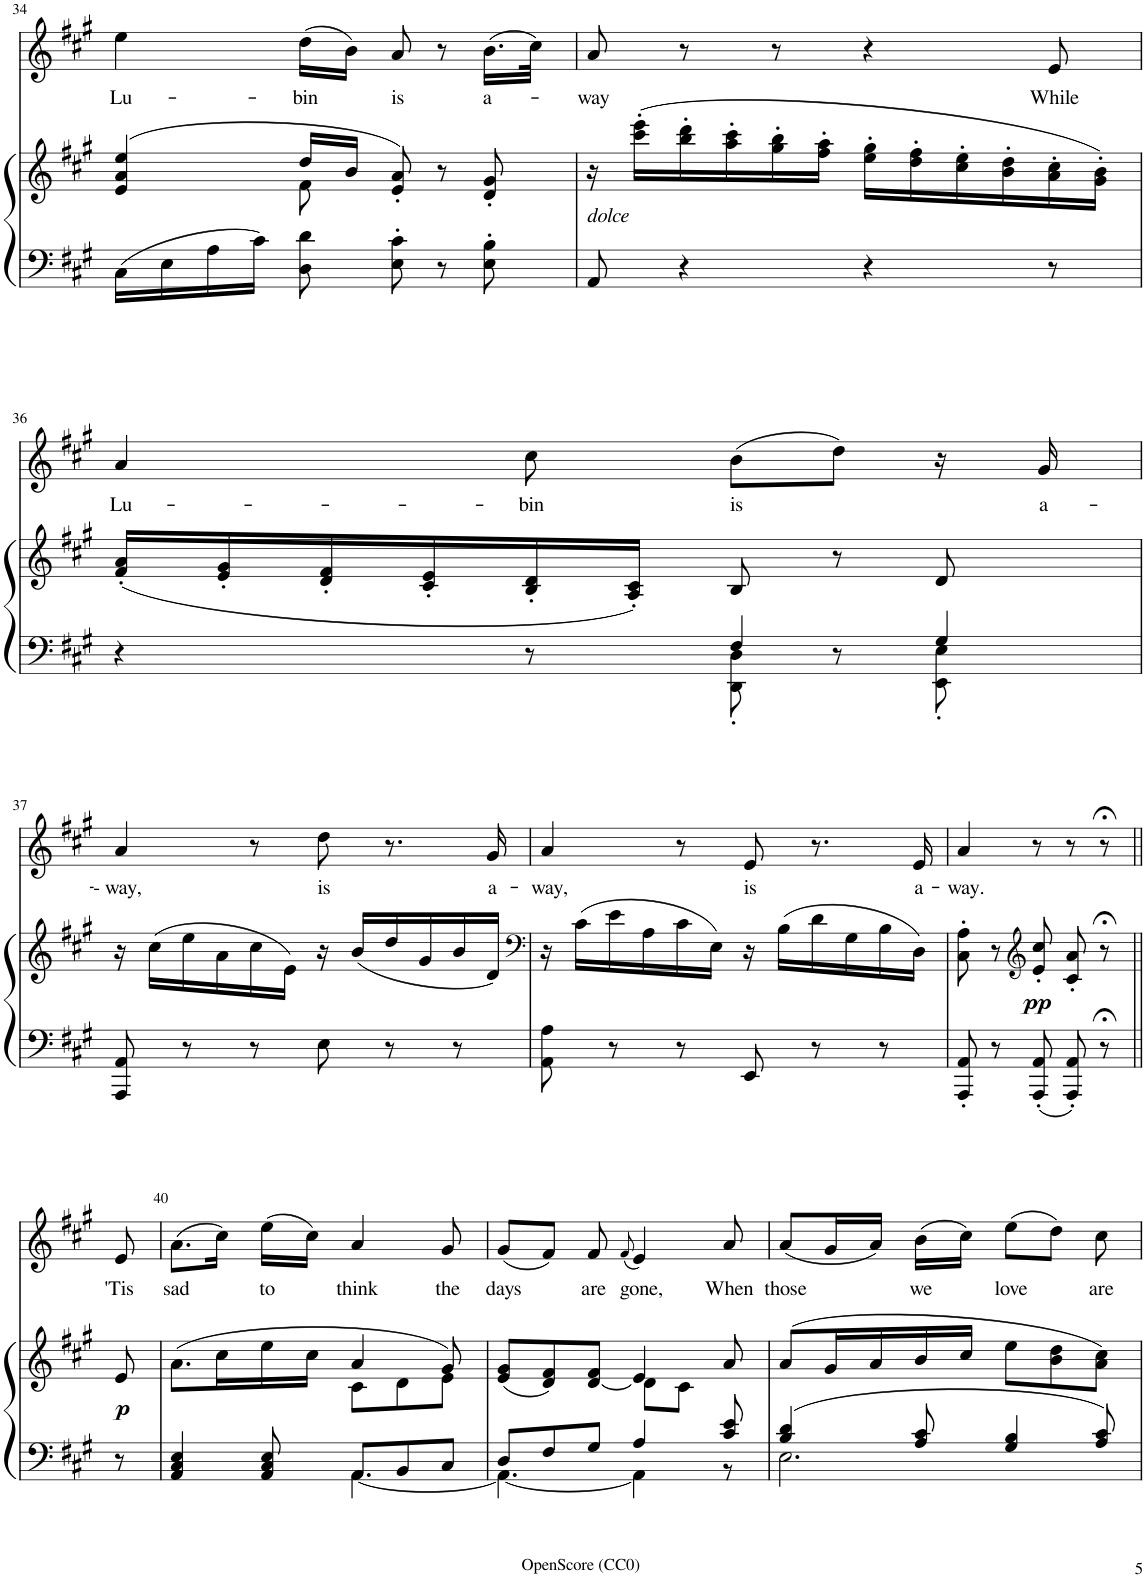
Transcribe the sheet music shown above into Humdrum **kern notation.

**kern	**kern	**dynam	**kern	**text
*part2	*part2	*part2	*part1	*part1
*staff3	*staff2	*staff2/3	*staff1	*staff1
*I"Piano	*	*	*I"Voice	*
*I'Pno	*	*	*	*
!!LO:PB:g=z
*clefF4	*clefG2	*	*clefG2	*
*k[f#c#g#]	*k[f#c#g#]	*	*k[f#c#g#]	*
*M6/8	*M6/8	*	*M6/8	*
=34	=34	=34	=34	=34
*	*^	*	*	*
!	!	!	!	!	!LO:LY:b
16C#\LL	(4e/ 4a/ 4ee/	4ryy	.	4ee\	Lu-
16E\	.	.	.	.	.
16A\	.	.	.	.	.
16c#\JJ	.	.	.	.	.
!	!	!	!	!	!LO:LY:b
8D\ 8d\	16dd/LL	8f#\	.	(16dd\LL	-bin
.	16b/JJ	.	.	16b\JJ)	.
!	!	!	!	!	!LO:LY:b
8E\' 8c#\'	8e/' 8a/')	4.ryy	.	8a/	is
8r	8r	.	.	8r	.
!	!	!	!	!	!LO:LY:b
8E\' 8B\'	8d/' 8g#/'	.	.	(16.b\LL	a-
.	.	.	.	32cc#\JJk)	.
*	*v	*v	*	*	*
=35	=35	=35	=35	=35
!	!LO:TX:b:i:t=dolce	!	!	!
!	!	!	!	!LO:LY:b
8AA/	16r	.	8a/	-way
.	(16ccc#\' 16eee\'LL	.	.	.
4r	16bb\' 16ddd\'	.	8r	.
.	16aa\' 16ccc#\'	.	.	.
.	16gg#\' 16bb\'	.	8r	.
.	16ff#\' 16aa\'JJ	.	.	.
4r	16ee\' 16gg#\'LL	.	4r	.
.	16dd\' 16ff#\'	.	.	.
.	16cc#\' 16ee\'	.	.	.
.	16b\' 16dd\'	.	.	.
!	!	!	!	!LO:LY:b
8r	16a\' 16cc#\'	.	8e/	While
.	16g#\' 16b\'JJ)	.	.	.
!!LO:LB:g=z
=36	=36	=36	=36	=36
*^	*	*	*	*
!	!	!	!	!	!LO:LY:b
4r	4.ryy	(16f#/' 16a/'LL	.	4a/	Lu-
.	.	16e/' 16g#/'	.	.	.
.	.	16d/' 16f#/'	.	.	.
.	.	16c#/' 16e/'	.	.	.
!	!	!	!	!	!LO:LY:b
8r	.	16B/' 16d/'	.	8cc#\	-bin
.	.	16A/' 16c#/'JJ)	.	.	.
!	!	!	!	!	!LO:LY:b
8F#/	8DD\' 8D\'	8B/	.	(8b\L	is
8r	8ryy	8r	.	8dd\J)	.
8G#/	8EE\' 8E\'	8d/	.	16r	.
!	!	!	!	!	!LO:LY:b
.	.	.	.	16g#/	a-
*v	*v	*	*	*	*
!!LO:LB:g=z
=37	=37	=37	=37	=37
!	!	!	!	!LO:LY:b
8AAA/ 8AA/	16r	.	4a/	-- way,
.	(16cc#\LL	.	.	.
8r	16ee\	.	.	.
.	16a\	.	.	.
8r	16cc#\	.	8r	.
.	16e\JJ)	.	.	.
!	!	!	!	!LO:LY:b
8E\	16r	.	8dd\	is
.	(16b/LL	.	.	.
8r	16dd/	.	8.r	.
.	16g#/	.	.	.
8r	16b/	.	.	.
!	!	!	!	!LO:LY:b
.	16d/JJ)	.	16g#/	a-
=38	=38	=38	=38	=38
*	*clefF4	*	*	*
!	!	!	!	!LO:LY:b
8AA\ 8A\	16r	.	4a/	-way,
.	(16c#\LL	.	.	.
8r	16e\	.	.	.
.	16A\	.	.	.
8r	16c#\	.	8r	.
.	16E\JJ)	.	.	.
!	!	!	!	!LO:LY:b
8EE/	16r	.	8e/	is
.	(16B\LL	.	.	.
8r	16d\	.	8.r	.
.	16G#\	.	.	.
8r	16B\	.	.	.
!	!	!	!	!LO:LY:b
.	16D\JJ)	.	16e/	a-
=39	=39	=39	=39	=39
!	!	!	!	!LO:LY:b
8AAA/' 8AA/'	8C#\' 8A\'	.	4a/	-way.
8r	8r	.	.	.
*	*clefG2	*	*	*
!	!	!LO:DY:b	!	!
8AAA/' 8AA/'	8e/' 8cc#/'	pp	8r	.
8AAA/' 8AA/'	8c#/' 8a/'	.	8r	.
8r;<	8r;<	.	8r;<	.
!!LO:LB:g=z
=39X2||	=39X2||	=39X2||	=39X2||	=39X2||
!	!	!LO:DY:b	!	!LO:LY:b
8r	8e/	p	8e/	'Tis
=40	=40	=40	=40	=40
*^	*^	*	*	*
!	!	!	!	!	!	!LO:LY:b
4AA/ 4C#/ 4E/	4.ryy	(8.a\L	4.ryy	.	(8.a\L	sad
.	.	16cc#\L	.	.	16cc#\Jk)	.
!	!	!	!	!	!	!LO:LY:b
8AA/ 8C#/ 8E/	.	16ee\	.	.	(16ee\LL	to
.	.	16cc#\JJ	.	.	16cc#\JJ)	.
!LO:N:head=solid	!	!	!	!	!	!LO:LY:b
[<8AA/L	4.AA\	4a/	8c#\L	.	4a/	think
8BB/	.	.	8d\	.	.	.
!	!	!	!	!	!	!LO:LY:b
8C#/J	.	8g#/)	8e\J	.	8g#/	the
=41	=41	=41	=41	=41	=41	=41
!	!	!	!	!	!	!LO:LY:b
8D/L	4.AA\_	(8e/ 8g#/L	4.ryy	.	(8g#/L	days
8F#/	.	8d/ 8f#/)	.	.	8f#/J)	.
!	!	!	!	!	!	!LO:LY:b
8G#/J	.	[<8d/ 8f#/J	.	.	8f#/	are
.	.	.	.	.	(8qf#/	.
!	!	!	!	!	!	!LO:LY:b
4A/	4AA\]	4e/	8d\L]	.	4e/)	gone,
.	.	.	8c#\J	.	.	.
!	!	!	!	!	!	!LO:LY:b
8c#/ 8e/	8r	8a/	8ryy	.	8a/	When
=42	=42	=42	=42	=42	=42	=42
!	!	!	!	!	!	!LO:LY:b
*	*	*v	*v	*	*	*
4B/ 4d/	2.E\	(8a/L	.	(8a/L	those
.	.	16g#/L	.	16g#/L	.
.	.	16a/	.	16a/JJ)	.
!	!	!	!	!	!LO:LY:b
8A/ 8c#/	.	16b/	.	(16b\LL	we
.	.	16cc#/JJ	.	16cc#\JJ)	.
!	!	!	!	!	!LO:LY:b
4G#/ 4B/	.	8ee\L	.	(8ee\L	love
.	.	8b\ 8dd\	.	8dd\J)	.
!	!	!	!	!	!LO:LY:b
8A/ 8c#/	.	8a\ 8cc#\J)	.	8cc#\	are
*v	*v	*	*	*	*
=	=	=	=	=
*-	*-	*-	*-	*-
